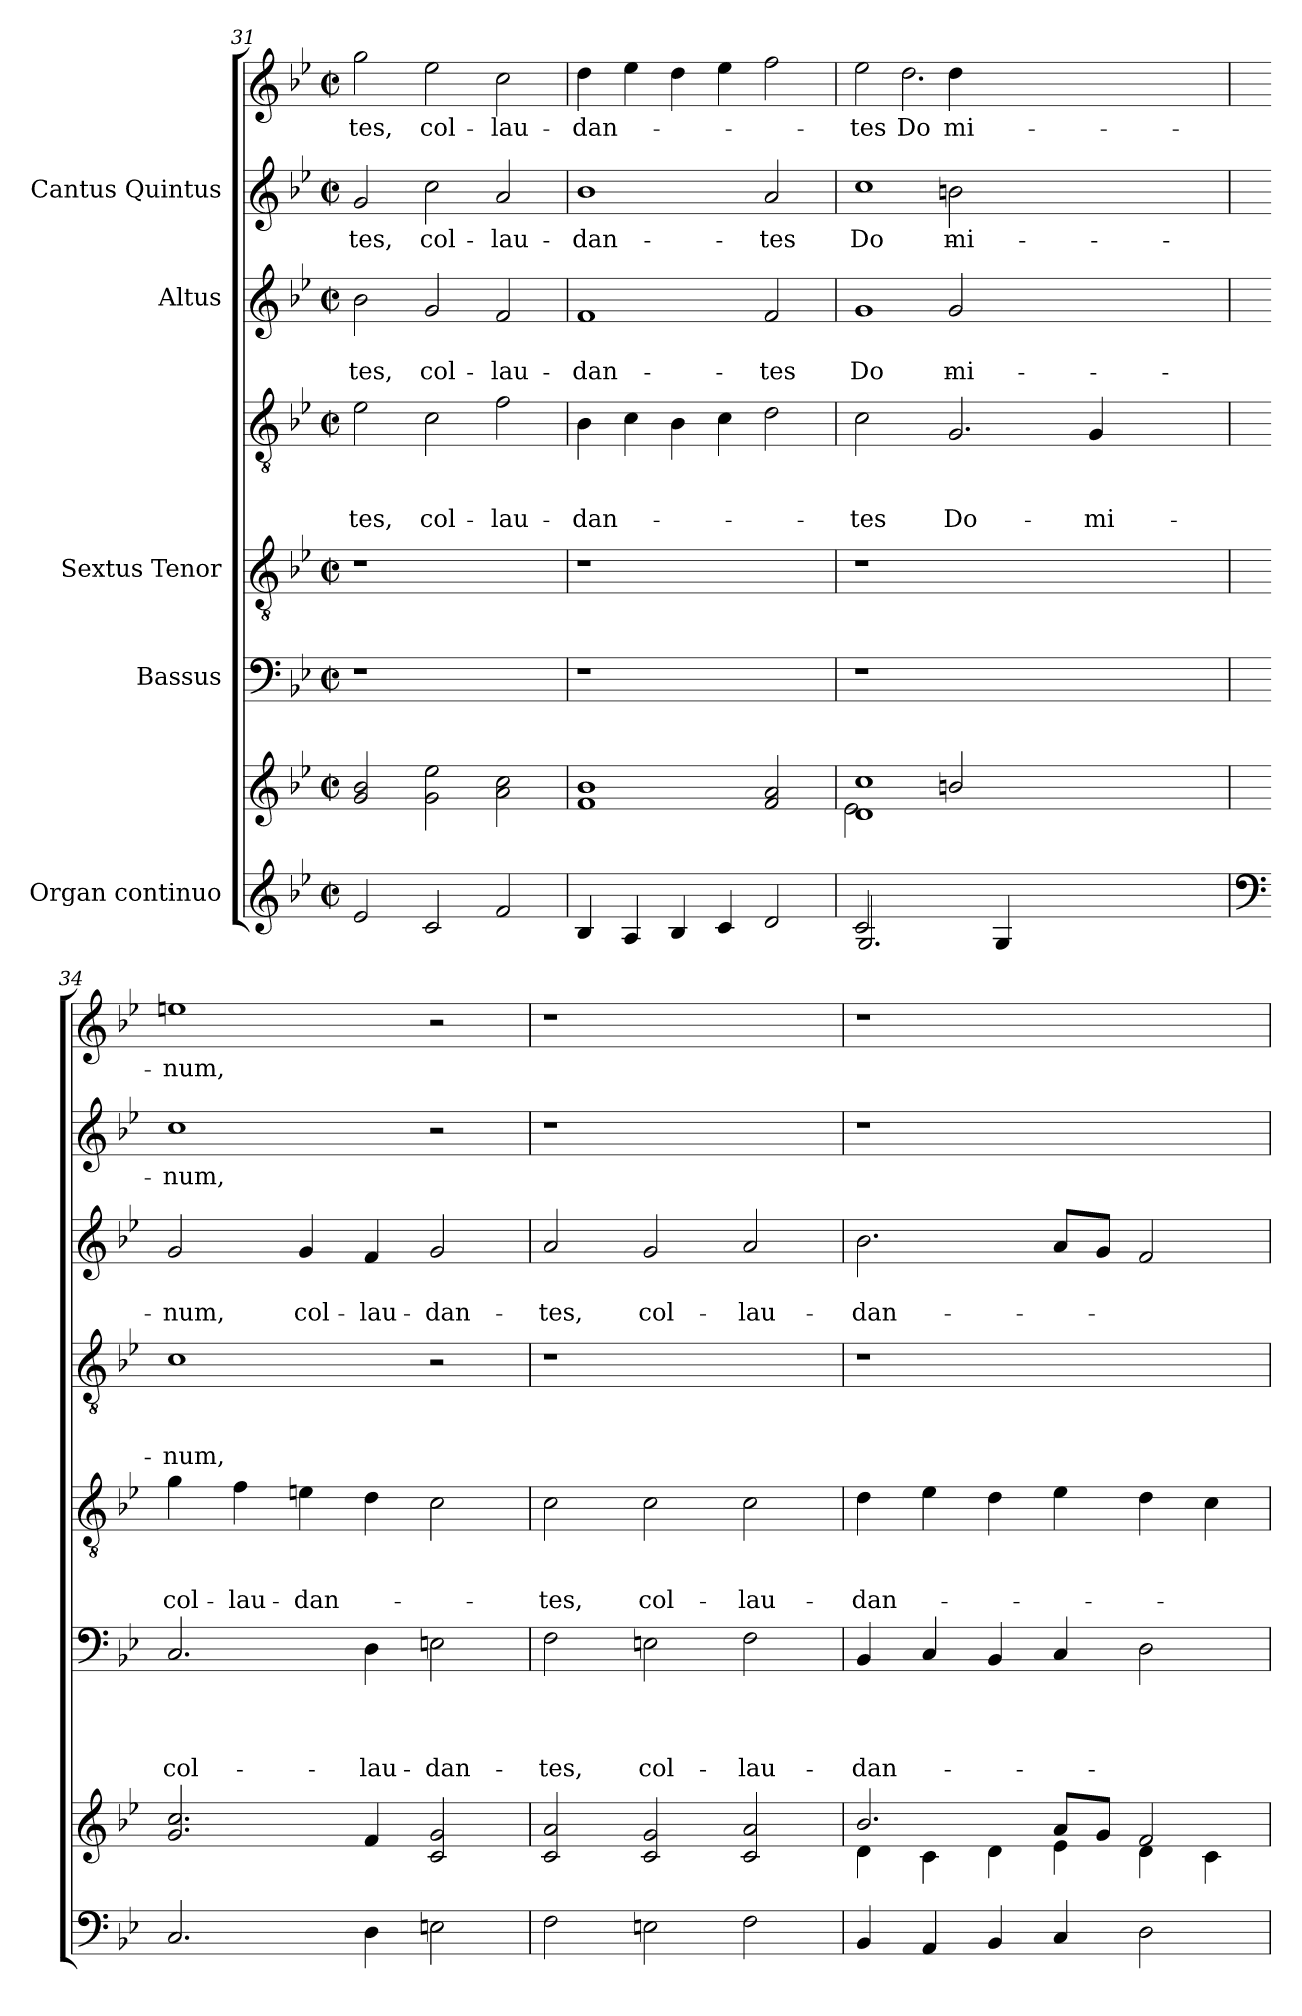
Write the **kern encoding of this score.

**kern	**kern	**kern	**text	**text	**text	**text	**kern	**text	**text	**text	**kern	**text	**text	**text	**kern	**text	**text	**kern	**text	**kern	**text
*part5	*part5	*part4	*part4	*part4	*part4	*part4	*part3	*part3	*part3	*part3	*part3	*part3	*part3	*part3	*part2	*part2	*part2	*part1	*part1	*part1	*part1
*staff8	*staff7	*staff6	*staff6	*staff6	*staff6	*staff6	*staff5	*staff5	*staff5	*staff5	*staff4	*staff4	*staff4	*staff4	*staff3	*staff3	*staff3	*staff2	*staff2	*staff1	*staff1
*I"Organ continuo	*	*I"Bassus	*	*	*	*	*I"Sextus Tenor	*	*	*	*	*	*	*	*I"Altus	*	*	*I"Cantus Quintus	*	*	*
*clefG2	*clefG2	*clefF4	*	*	*	*	*clefGv2	*	*	*	*clefGv2	*	*	*	*clefG2	*	*	*clefG2	*	*clefG2	*
*k[b-e-]	*k[b-e-]	*k[b-e-]	*	*	*	*	*k[b-e-]	*	*	*	*k[b-e-]	*	*	*	*k[b-e-]	*	*	*k[b-e-]	*	*k[b-e-]	*
*B-:	*B-:	*B-:	*	*	*	*	*B-:	*	*	*	*B-:	*	*	*	*B-:	*	*	*B-:	*	*B-:	*
*M2/2	*M2/2	*M2/2	*	*	*	*	*M2/2	*	*	*	*M2/2	*	*	*	*M2/2	*	*	*M2/2	*	*M2/2	*
*met(c|)	*met(c|)	*met(c|)	*	*	*	*	*met(c|)	*	*	*	*met(c|)	*	*	*	*met(c|)	*	*	*met(c|)	*	*met(c|)	*
=31	=31	=31	=31	=31	=31	=31	=31	=31	=31	=31	=31	=31	=31	=31	=31	=31	=31	=31	=31	=31	=31
!	!	!LO:N:vis=1	!	!	!	!	!LO:N:vis=1	!	!	!	!	!	!	!LO:LY:b	!	!	!LO:LY:b	!	!LO:LY:b	!	!LO:LY:b
2e-/	2g/ 2b-/	1r	.	.	.	.	1.r	.	.	.	2e-\	.	.	-tes,	2b-\	.	-tes,	2g/	-tes,	2gg\	-tes,
!	!	!	!	!	!	!	!	!	!	!	!	!	!	!LO:LY:b	!	!	!LO:LY:b	!	!LO:LY:b	!	!LO:LY:b
2c/	2g\ 2ee-\	.	.	.	.	.	.	.	.	.	2c\	.	.	col-	2g/	.	col-	2cc\	col-	2ee-\	col-
!	!	!	!	!	!	!	!	!	!	!	!	!	!	!LO:LY:b	!	!	!LO:LY:b	!	!LO:LY:b	!	!LO:LY:b
2f/	2a\ 2cc\	2ryy	.	.	.	.	.	.	.	.	2f\	.	.	-lau-	2f/	.	-lau-	2a/	-lau-	2cc\	-lau-
=32	=32	=32	=32	=32	=32	=32	=32	=32	=32	=32	=32	=32	=32	=32	=32	=32	=32	=32	=32	=32	=32
!	!	!LO:N:vis=1	!	!	!	!	!LO:N:vis=1	!	!	!	!	!	!	!LO:LY:b	!	!	!LO:LY:b	!	!LO:LY:b	!	!LO:LY:b
4B-/	1f 1b-	1r	.	.	.	.	1.r	.	.	.	4B-\	.	.	-dan-	1f	.	-dan-	1b-	-dan-	4dd\	-dan-
4A/	.	.	.	.	.	.	.	.	.	.	4c\	.	.	.	.	.	.	.	.	4ee-\	.
4B-/	.	.	.	.	.	.	.	.	.	.	4B-\	.	.	.	.	.	.	.	.	4dd\	.
4c/	.	.	.	.	.	.	.	.	.	.	4c\	.	.	.	.	.	.	.	.	4ee-\	.
!	!	!	!	!	!	!	!	!	!	!	!	!	!	!	!	!	!LO:LY:b	!	!LO:LY:b	!	!
2d/	2f/ 2a/	2ryy	.	.	.	.	.	.	.	.	2d\	.	.	.	2f/	.	-tes	2a/	-tes	2ff\	.
=33	=33	=33	=33	=33	=33	=33	=33	=33	=33	=33	=33	=33	=33	=33	=33	=33	=33	=33	=33	=33	=33
*^	*^	*	*	*	*	*	*	*	*	*	*	*	*	*	*	*	*	*	*	*	*
!	!	!	!	!	!	!	!	!	!	!	!	!	!	!	!	!LO:LY:b	!	!	!LO:LY:b	!	!LO:LY:b	!	!LO:LY:b
*	*	*	*	*	*	*	*	*	*	*	*	*	*	*	*	*	*^	*	*	*^	*	*^	*
2c/	2.G/	1d 1cc	2e-\	1r	.	.	.	.	1r	.	.	.	2c\	.	.	-tes	1g	2ryy	.	Do-	1cc	2ryy	-Do-	2ee-\	4ryy	tes
!	!	!	!	!	!	!	!	!	!	!	!	!	!	!	!	!	!	!	!	!	!	!	!	!	!	!LO:LY:b
.	.	.	.	.	.	.	.	.	.	.	.	.	.	.	.	.	.	.	.	.	.	.	.	.	2.dd\	-Do-
!	!	!	!	!	!	!	!	!	!	!	!	!	!	!	!	!LO:LY:b	!	!	!	!LO:LY:b	!	!	!LO:LY:b	!	!	!LO:LY:b
1.ryy	.	.	2bn/	.	.	.	.	.	.	.	.	.	2.G/	.	.	Do-	.	2g/	.	-mi-	.	2bn\	-mi-	4dd\	.	mi-
.	4G/	.	.	.	.	.	.	.	.	.	.	.	.	.	.	.	.	.	.	.	.	.	.	1ryy	.	.
.	1ryy	1ryy	1ryy	1ryy	.	.	.	.	1ryy	.	.	.	.	.	.	.	1ryy	1ryy	.	.	1ryy	1ryy	.	.	1ryy	.
!	!	!	!	!	!	!	!	!	!	!	!	!	!	!	!	!LO:LY:b	!	!	!	!	!	!	!	!	!	!
.	.	.	.	.	.	.	.	.	.	.	.	.	4G/	.	.	-mi-	.	.	.	.	.	.	.	.	.	.
.	.	.	.	.	.	.	.	.	.	.	.	.	2ryy	.	.	.	.	.	.	.	.	.	.	.	.	.
.	.	.	.	.	.	.	.	.	.	.	.	.	.	.	.	.	.	.	.	.	.	.	.	4ryy	.	.
*v	*v	*	*	*	*	*	*	*	*	*	*	*	*	*	*	*	*v	*v	*	*	*v	*v	*	*v	*v	*
*	*v	*v	*	*	*	*	*	*	*	*	*	*	*	*	*	*	*	*	*	*	*	*
=34	=34	=34	=34	=34	=34	=34	=34	=34	=34	=34	=34	=34	=34	=34	=34	=34	=34	=34	=34	=34	=34
*clefF4	*	*	*	*	*	*	*	*	*	*	*	*	*	*	*	*	*	*	*	*	*
!	!	!	!	!	!	!LO:LY:b	!	!	!	!LO:LY:b	!	!	!	!LO:LY:b	!	!	!LO:LY:b	!	!LO:LY:b	!	!LO:LY:b
2.C/	2.g/ 2.cc/	2.C/	.	.	.	col-	4g\	.	.	col-	1c	.	.	-num,	2g/	.	-num,	1cc	num,	1een	-num,
!	!	!	!	!	!	!	!	!	!	!LO:LY:b	!	!	!	!	!	!	!	!	!	!	!
.	.	.	.	.	.	.	4f\	.	.	-lau-	.	.	.	.	.	.	.	.	.	.	.
!	!	!	!	!	!	!	!	!	!	!LO:LY:b:rj	!	!	!	!	!	!	!LO:LY:b	!	!	!	!
.	.	.	.	.	.	.	4en\	.	.	-dan-	.	.	.	.	4g/	.	col-	.	.	.	.
!	!	!	!	!	!	!LO:LY:b	!	!	!	!	!	!	!	!	!	!	!LO:LY:b	!	!	!	!
4D\	4f/	4D\	.	.	.	-lau-	4d\	.	.	.	.	.	.	.	4f/	.	-lau-	.	.	.	.
!	!	!	!	!	!	!LO:LY:b:rj	!	!	!	!	!	!	!	!	!	!	!LO:LY:b:rj	!	!	!	!
2En\	2c/ 2g/	2En\	.	.	.	-dan-	2c\	.	.	.	2r	.	.	.	2g/	.	-dan-	2r	.	2r	.
=35	=35	=35	=35	=35	=35	=35	=35	=35	=35	=35	=35	=35	=35	=35	=35	=35	=35	=35	=35	=35	=35
!	!	!	!	!	!	!LO:LY:b	!	!	!	!LO:LY:b	!LO:N:vis=1	!	!	!	!	!	!LO:LY:b	!LO:N:vis=1	!	!LO:N:vis=1	!
2F\	2c/ 2a/	2F\	.	.	.	-tes,	2c\	.	.	-tes,	1.r	.	.	.	2a/	.	-tes,	1.r	.	1.r	.
!	!	!	!	!	!	!LO:LY:b	!	!	!	!LO:LY:b	!	!	!	!	!	!	!LO:LY:b	!	!	!	!
2Eni\	2c/ 2g/	2Eni\	.	.	.	col-	2c\	.	.	col-	.	.	.	.	2g/	.	col-	.	.	.	.
!	!	!	!	!	!	!LO:LY:b	!	!	!	!LO:LY:b	!	!	!	!	!	!	!LO:LY:b	!	!	!	!
2F\	2c/ 2a/	2F\	.	.	.	-lau-	2c\	.	.	-lau-	.	.	.	.	2a/	.	-lau-	.	.	.	.
!!LO:PB:g=z
=36	=36	=36	=36	=36	=36	=36	=36	=36	=36	=36	=36	=36	=36	=36	=36	=36	=36	=36	=36	=36	=36
*	*^	*	*	*	*	*	*	*	*	*	*	*	*	*	*	*	*	*	*	*	*
!	!	!	!	!	!	!	!LO:LY:b	!	!	!	!LO:LY:b	!LO:N:vis=1	!	!	!	!	!	!LO:LY:b	!LO:N:vis=1	!	!LO:N:vis=1	!
4BB-/	4d\	2.b-/	4BB-/	.	.	.	-dan-	4d\	.	.	-dan-	1.r	.	.	.	2.b-\	.	-dan-	1.r	.	1.r	.
4AA/	4c\	.	4C/	.	.	.	.	4e-\	.	.	.	.	.	.	.	.	.	.	.	.	.	.
4BB-/	4d\	.	4BB-/	.	.	.	.	4d\	.	.	.	.	.	.	.	.	.	.	.	.	.	.
4C/	8a/L	4e-\	4C/	.	.	.	.	4e-\	.	.	.	.	.	.	.	8a/L	.	.	.	.	.	.
.	8g/J	.	.	.	.	.	.	.	.	.	.	.	.	.	.	8g/J	.	.	.	.	.	.
2D\	4d\	2f/	2D\	.	.	.	.	4d\	.	.	.	.	.	.	.	2f/	.	.	.	.	.	.
.	4c\	.	.	.	.	.	.	4c\	.	.	.	.	.	.	.	.	.	.	.	.	.	.
*	*v	*v	*	*	*	*	*	*	*	*	*	*	*	*	*	*	*	*	*	*	*	*
=	=	=	=	=	=	=	=	=	=	=	=	=	=	=	=	=	=	=	=	=	=
*-	*-	*-	*-	*-	*-	*-	*-	*-	*-	*-	*-	*-	*-	*-	*-	*-	*-	*-	*-	*-	*-
